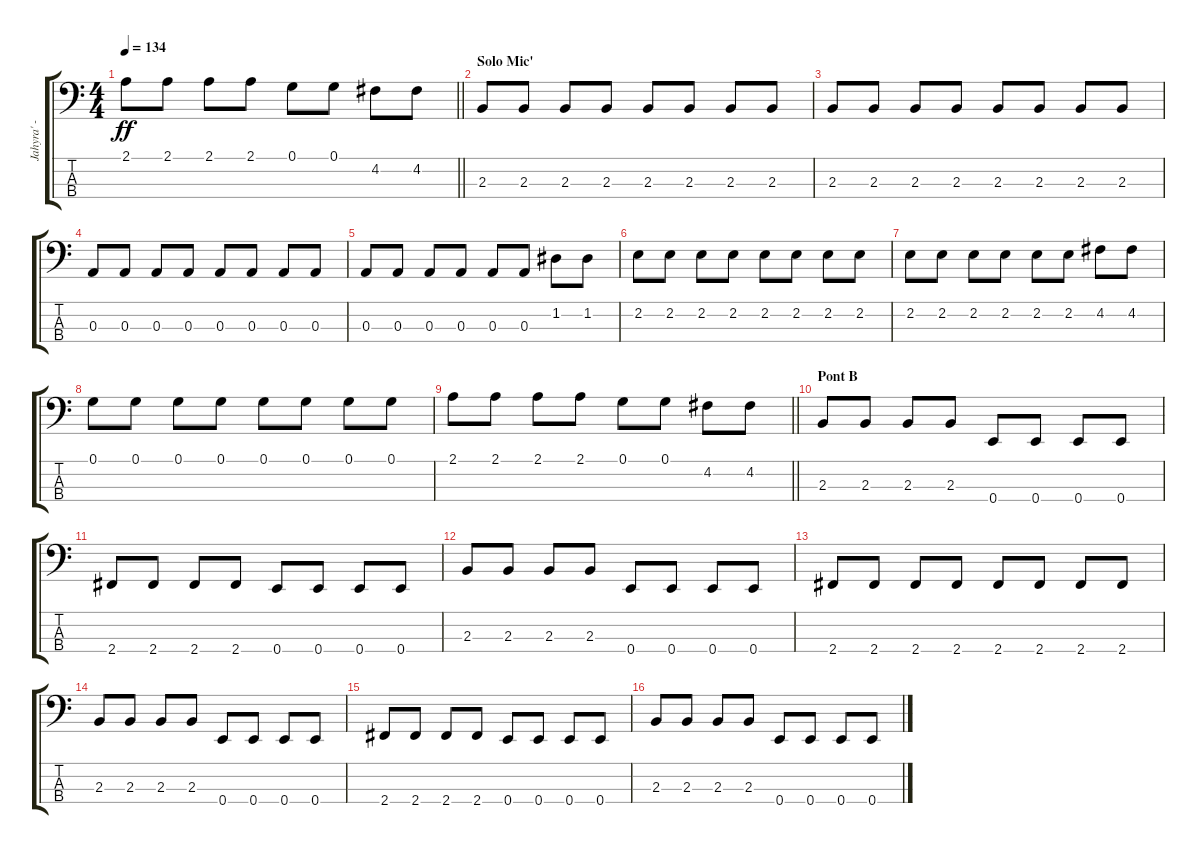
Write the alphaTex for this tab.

\track ("Jahyra' - Basse" "Jahyra' - ") {instrument electricbassfinger}
\staff {score tabs}
\tuning (G2 D2 A1 E1) {hide}
\ts (4 4)
\tempo 134
\clef f4
\barLineRight lightlight
\ks c
2.1.8{dy ff} 2.1.8 2.1.8 2.1.8 0.1.8 0.1.8 4.2.8 4.2.8 |
\section ("" "Solo Mic'")
2.3.8 2.3.8 2.3.8 2.3.8 2.3.8 2.3.8 2.3.8 2.3.8 |
2.3.8 2.3.8 2.3.8 2.3.8 2.3.8 2.3.8 2.3.8 2.3.8 |
0.3.8 0.3.8 0.3.8 0.3.8 0.3.8 0.3.8 0.3.8 0.3.8 |
0.3.8 0.3.8 0.3.8 0.3.8 0.3.8 0.3.8 1.2.8 1.2.8 |
2.2.8 2.2.8 2.2.8 2.2.8 2.2.8 2.2.8 2.2.8 2.2.8 |
2.2.8 2.2.8 2.2.8 2.2.8 2.2.8 2.2.8 4.2.8 4.2.8 |
0.1.8 0.1.8 0.1.8 0.1.8 0.1.8 0.1.8 0.1.8 0.1.8 |
\barLineRight lightlight
2.1.8 2.1.8 2.1.8 2.1.8 0.1.8 0.1.8 4.2.8 4.2.8 |
\section ("" "Pont B")
2.3.8 2.3.8 2.3.8 2.3.8 0.4.8 0.4.8 0.4.8 0.4.8 |
2.4.8 2.4.8 2.4.8 2.4.8 0.4.8 0.4.8 0.4.8 0.4.8 |
2.3.8 2.3.8 2.3.8 2.3.8 0.4.8 0.4.8 0.4.8 0.4.8 |
2.4.8 2.4.8 2.4.8 2.4.8 2.4.8 2.4.8 2.4.8 2.4.8 |
2.3.8 2.3.8 2.3.8 2.3.8 0.4.8 0.4.8 0.4.8 0.4.8 |
2.4.8 2.4.8 2.4.8 2.4.8 0.4.8 0.4.8 0.4.8 0.4.8 |
2.3.8 2.3.8 2.3.8 2.3.8 0.4.8 0.4.8 0.4.8 0.4.8
